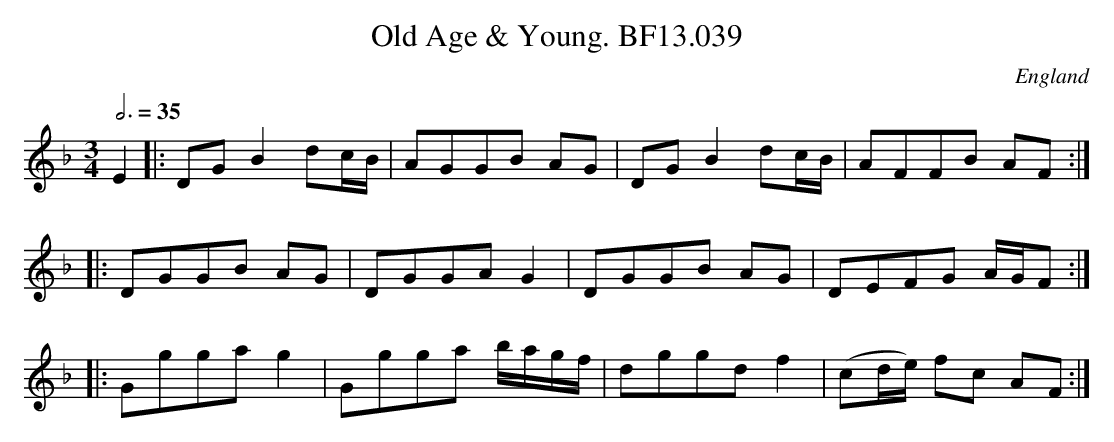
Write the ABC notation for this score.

X:1
T:Old Age & Young. BF13.039
L:1/8
M:3/4
O:England
Q:3/4=35
K:F
E2|: DG B2dc/B/|AGGB AG|DG B2dc/B/|AFFB AF:|!
|:DGGB AG|DGGAG2|DGGB AG|DEFG A/G/F:|!
|:Gggag2|Ggga b/a/g/f/|dggdf2|(cd/e/) fc AF:|
